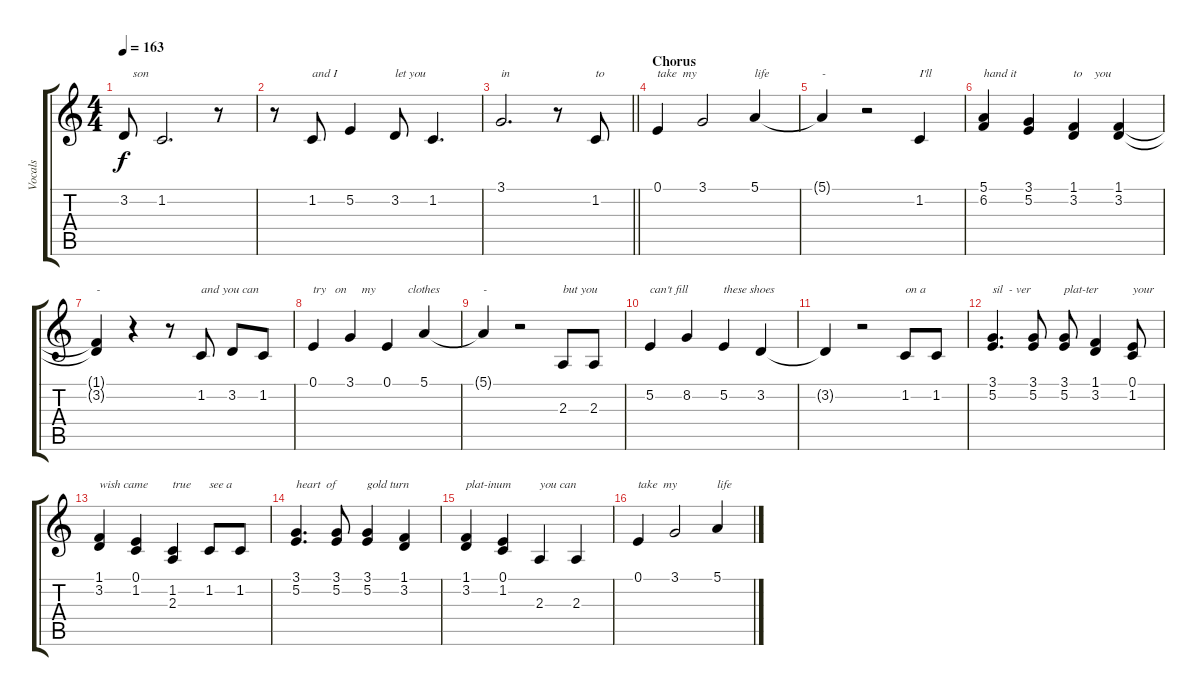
\track ("Vocals" "Vocals") {instrument synthvoice}
\staff {score tabs}
\tuning (E4 B3 G3 D3 A2 E2) {hide}
\ts (4 4)
\tempo 163
\clef g2
\ks c
3.2{t}.8{txt "   son" dy f} 1.2.2{d} r.8 |
r.8 1.2.8{txt "and I"} 5.2.4 3.2.8{txt "let you"} 1.2.4{d} |
\barLineRight lightlight
3.1.2{d txt "in"} r.8 1.2.8{txt "to"} |
\section ("" "Chorus")
0.1.4{txt "take  my"} 3.1.2 5.1.4{txt "life"} |
5.1{t}.4{txt "-"} r.2 1.2.4{txt "I'll"} |
(5.1 6.2).4{txt "hand it"} (3.1 5.2).4 (1.1 3.2).4{txt "to    you"} (1.1 3.2).4 |
(1.1{t} 3.2{t}).4{txt "-"} r.4 r.8 1.2.8{txt "and you can"} 3.2.8 1.2.8 |
0.1.4{txt "try   on     my"} 3.1.4 0.1.4{txt "       clothes"} 5.1.4 |
5.1{t}.4{txt "-"} r.2 2.3.8{txt "but you"} 2.3.8 |
5.2.4{txt "can't fill"} 8.2.4 5.2.4{txt "these shoes"} 3.2.4 |
3.2{t}.4 r.2 1.2.8{txt "on a"} 1.2.8 |
(3.1 5.2).4{d txt "sil  - ver"} (3.1 5.2).8 (3.1 5.2).8{txt "plat-ter"} (1.1 3.2).4 (0.1 1.2).8{txt "your"} |
(1.1 3.2).4{txt "wish came"} (0.1 1.2).4 (1.2 2.3).4{txt "true"} 1.2.8{txt "see a"} 1.2.8 |
(3.1 5.2).4{d txt "heart  of"} (3.1 5.2).8 (3.1 5.2).4{txt "gold turn"} (1.1 3.2).4 |
(1.1 3.2).4{txt "plat-inum"} (0.1 1.2).4 2.3.4{txt "you can"} 2.3.4 |
0.1.4{txt "take  my"} 3.1.2 5.1.4{txt "life"}
